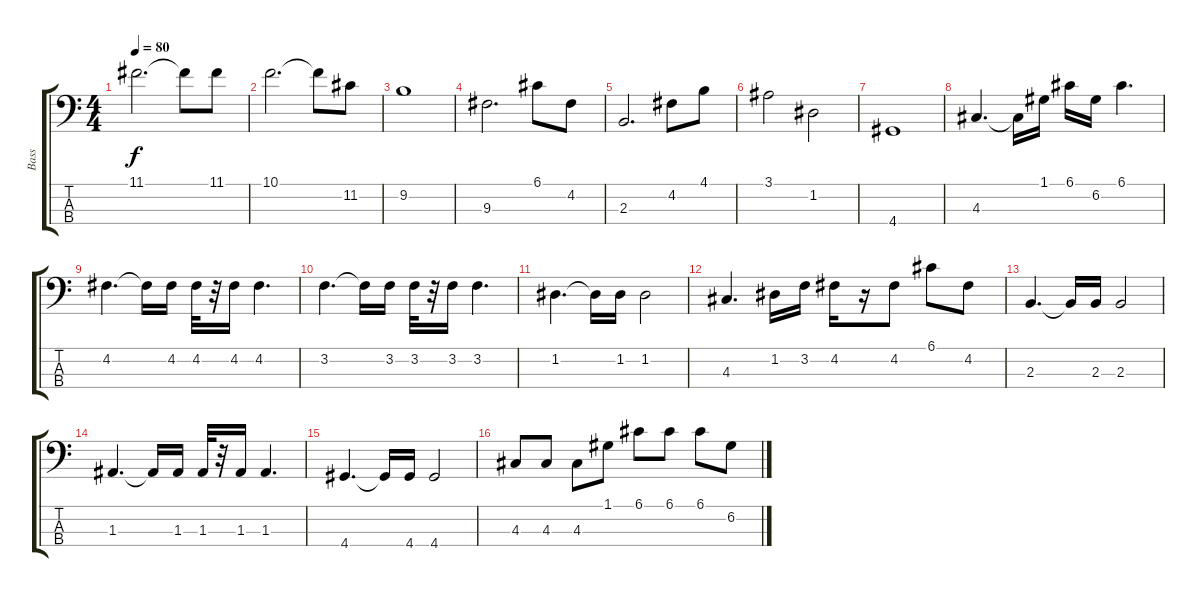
\track ("Bass" "Bass") {instrument electricbassfinger}
\staff {score tabs}
\tuning (G2 D2 A1 E1) {hide}
\ts (4 4)
\tempo 80
\clef f4
\ks c
11.1.2{d dy f} 11.1{t}.8 11.1.8 |
10.1.2{d} 10.1{t}.8 11.2.8 |
9.2.1 |
9.3.2{d} 6.1.8 4.2.8 |
2.3.2{d} 4.2.8 4.1.8 |
3.1.2 1.2.2 |
4.4.1 |
4.3.4{d} 4.3{t}.16 1.1.16 6.1.16 6.2.16 6.1.4{d} |
4.2.4{d} 4.2{t}.16 4.2.16 4.2.32 r.32 4.2.16 4.2.4{d} |
3.2.4{d} 3.2{t}.16 3.2.16 3.2.32 r.32 3.2.16 3.2.4{d} |
1.2.4{d} 1.2{t}.16 1.2.16 1.2.2 |
4.3.4{d} 1.2.16 3.2.16 4.2.16 r.16 4.2.8 6.1.8 4.2.8 |
2.3.4{d} 2.3{t}.16 2.3.16 2.3.2 |
1.3.4{d} 1.3{t}.16 1.3.16 1.3.32 r.32 1.3.16 1.3.4{d} |
4.4.4{d} 4.4{t}.16 4.4.16 4.4.2 |
4.3.8 4.3.8 4.3.8 1.1.8 6.1.8 6.1.8 6.1.8 6.2.8
